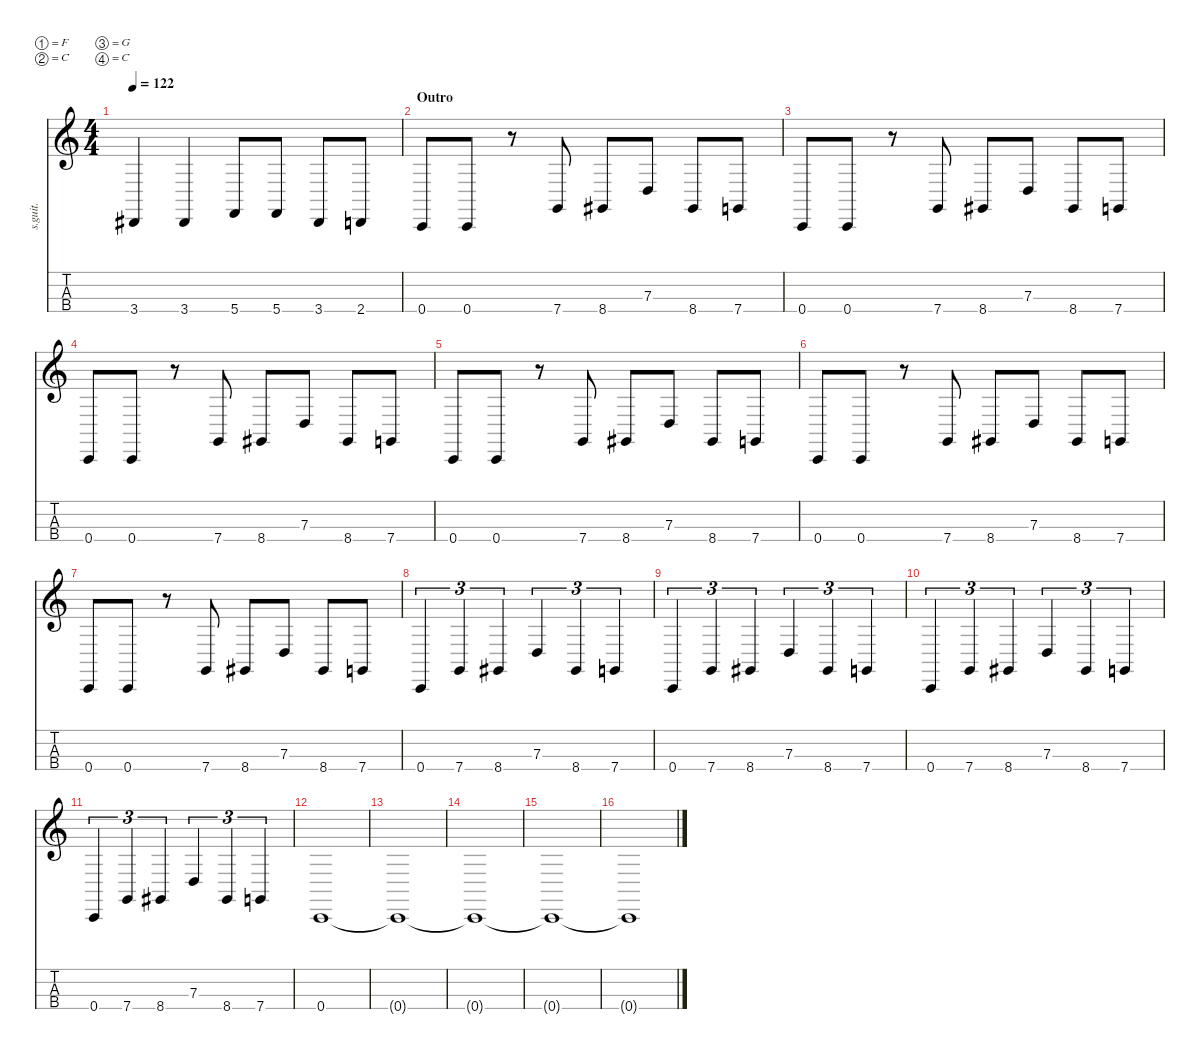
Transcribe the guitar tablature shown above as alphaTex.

\defaultSystemsLayout 4
\hideDynamics
\bracketExtendMode nobrackets
\track ("Brad Walst" "s.guit.") {instrument electricbasspick}
\staff {score tabs}
\tuning (F2 C2 G1 C1)
\ts (4 4)
\tempo 122
\clef g2
\ks c
3.4{acc #}.4{lyrics (0 "") lyrics (1 "") lyrics (2 "") lyrics (3 "") lyrics (4 "") dy f} 3.4{acc #}.4{lyrics (0 "") lyrics (1 "") lyrics (2 "") lyrics (3 "") lyrics (4 "")} 5.4.8{lyrics (0 "") lyrics (1 "") lyrics (2 "") lyrics (3 "") lyrics (4 "")} 5.4.8{lyrics (0 "") lyrics (1 "") lyrics (2 "") lyrics (3 "") lyrics (4 "")} 3.4{acc #}.8{lyrics (0 "") lyrics (1 "") lyrics (2 "") lyrics (3 "") lyrics (4 "")} 2.4.8{lyrics (0 "") lyrics (1 "") lyrics (2 "") lyrics (3 "") lyrics (4 "")} |
\section ("" "Outro")
0.4.8{lyrics (0 "") lyrics (1 "") lyrics (2 "") lyrics (3 "") lyrics (4 "")} 0.4.8{lyrics (0 "") lyrics (1 "") lyrics (2 "") lyrics (3 "") lyrics (4 "")} r.8 7.4.8{lyrics (0 "") lyrics (1 "") lyrics (2 "") lyrics (3 "") lyrics (4 "")} 8.4{acc #}.8{lyrics (0 "") lyrics (1 "") lyrics (2 "") lyrics (3 "") lyrics (4 "")} 7.3.8{lyrics (0 "") lyrics (1 "") lyrics (2 "") lyrics (3 "") lyrics (4 "")} 8.4{acc #}.8{lyrics (0 "") lyrics (1 "") lyrics (2 "") lyrics (3 "") lyrics (4 "")} 7.4.8{lyrics (0 "") lyrics (1 "") lyrics (2 "") lyrics (3 "") lyrics (4 "")} |
0.4.8{lyrics (0 "") lyrics (1 "") lyrics (2 "") lyrics (3 "") lyrics (4 "")} 0.4.8{lyrics (0 "") lyrics (1 "") lyrics (2 "") lyrics (3 "") lyrics (4 "")} r.8 7.4.8{lyrics (0 "") lyrics (1 "") lyrics (2 "") lyrics (3 "") lyrics (4 "")} 8.4{acc #}.8{lyrics (0 "") lyrics (1 "") lyrics (2 "") lyrics (3 "") lyrics (4 "")} 7.3.8{lyrics (0 "") lyrics (1 "") lyrics (2 "") lyrics (3 "") lyrics (4 "")} 8.4{acc #}.8{lyrics (0 "") lyrics (1 "") lyrics (2 "") lyrics (3 "") lyrics (4 "")} 7.4.8{lyrics (0 "") lyrics (1 "") lyrics (2 "") lyrics (3 "") lyrics (4 "")} |
0.4.8{lyrics (0 "") lyrics (1 "") lyrics (2 "") lyrics (3 "") lyrics (4 "")} 0.4.8{lyrics (0 "") lyrics (1 "") lyrics (2 "") lyrics (3 "") lyrics (4 "")} r.8 7.4.8{lyrics (0 "") lyrics (1 "") lyrics (2 "") lyrics (3 "") lyrics (4 "")} 8.4{acc #}.8{lyrics (0 "") lyrics (1 "") lyrics (2 "") lyrics (3 "") lyrics (4 "")} 7.3.8{lyrics (0 "") lyrics (1 "") lyrics (2 "") lyrics (3 "") lyrics (4 "")} 8.4{acc #}.8{lyrics (0 "") lyrics (1 "") lyrics (2 "") lyrics (3 "") lyrics (4 "")} 7.4.8{lyrics (0 "") lyrics (1 "") lyrics (2 "") lyrics (3 "") lyrics (4 "")} |
0.4.8{lyrics (0 "") lyrics (1 "") lyrics (2 "") lyrics (3 "") lyrics (4 "")} 0.4.8{lyrics (0 "") lyrics (1 "") lyrics (2 "") lyrics (3 "") lyrics (4 "")} r.8 7.4.8{lyrics (0 "") lyrics (1 "") lyrics (2 "") lyrics (3 "") lyrics (4 "")} 8.4{acc #}.8{lyrics (0 "") lyrics (1 "") lyrics (2 "") lyrics (3 "") lyrics (4 "")} 7.3.8{lyrics (0 "") lyrics (1 "") lyrics (2 "") lyrics (3 "") lyrics (4 "")} 8.4{acc #}.8{lyrics (0 "") lyrics (1 "") lyrics (2 "") lyrics (3 "") lyrics (4 "")} 7.4.8{lyrics (0 "") lyrics (1 "") lyrics (2 "") lyrics (3 "") lyrics (4 "")} |
0.4.8{lyrics (0 "") lyrics (1 "") lyrics (2 "") lyrics (3 "") lyrics (4 "")} 0.4.8{lyrics (0 "") lyrics (1 "") lyrics (2 "") lyrics (3 "") lyrics (4 "")} r.8 7.4.8{lyrics (0 "") lyrics (1 "") lyrics (2 "") lyrics (3 "") lyrics (4 "")} 8.4{acc #}.8{lyrics (0 "") lyrics (1 "") lyrics (2 "") lyrics (3 "") lyrics (4 "")} 7.3.8{lyrics (0 "") lyrics (1 "") lyrics (2 "") lyrics (3 "") lyrics (4 "")} 8.4{acc #}.8{lyrics (0 "") lyrics (1 "") lyrics (2 "") lyrics (3 "") lyrics (4 "")} 7.4.8{lyrics (0 "") lyrics (1 "") lyrics (2 "") lyrics (3 "") lyrics (4 "")} |
0.4.8{lyrics (0 "") lyrics (1 "") lyrics (2 "") lyrics (3 "") lyrics (4 "")} 0.4.8{lyrics (0 "") lyrics (1 "") lyrics (2 "") lyrics (3 "") lyrics (4 "")} r.8 7.4.8{lyrics (0 "") lyrics (1 "") lyrics (2 "") lyrics (3 "") lyrics (4 "")} 8.4{acc #}.8{lyrics (0 "") lyrics (1 "") lyrics (2 "") lyrics (3 "") lyrics (4 "")} 7.3.8{lyrics (0 "") lyrics (1 "") lyrics (2 "") lyrics (3 "") lyrics (4 "")} 8.4{acc #}.8{lyrics (0 "") lyrics (1 "") lyrics (2 "") lyrics (3 "") lyrics (4 "")} 7.4.8{lyrics (0 "") lyrics (1 "") lyrics (2 "") lyrics (3 "") lyrics (4 "")} |
0.4.4{tu (3 2) lyrics (0 "") lyrics (1 "") lyrics (2 "") lyrics (3 "") lyrics (4 "")} 7.4.4{tu (3 2) lyrics (0 "") lyrics (1 "") lyrics (2 "") lyrics (3 "") lyrics (4 "")} 8.4{acc #}.4{tu (3 2) lyrics (0 "") lyrics (1 "") lyrics (2 "") lyrics (3 "") lyrics (4 "")} 7.3.4{tu (3 2) lyrics (0 "") lyrics (1 "") lyrics (2 "") lyrics (3 "") lyrics (4 "")} 8.4{acc #}.4{tu (3 2) lyrics (0 "") lyrics (1 "") lyrics (2 "") lyrics (3 "") lyrics (4 "")} 7.4.4{tu (3 2) lyrics (0 "") lyrics (1 "") lyrics (2 "") lyrics (3 "") lyrics (4 "")} |
0.4.4{tu (3 2) lyrics (0 "") lyrics (1 "") lyrics (2 "") lyrics (3 "") lyrics (4 "")} 7.4.4{tu (3 2) lyrics (0 "") lyrics (1 "") lyrics (2 "") lyrics (3 "") lyrics (4 "")} 8.4{acc #}.4{tu (3 2) lyrics (0 "") lyrics (1 "") lyrics (2 "") lyrics (3 "") lyrics (4 "")} 7.3.4{tu (3 2) lyrics (0 "") lyrics (1 "") lyrics (2 "") lyrics (3 "") lyrics (4 "")} 8.4{acc #}.4{tu (3 2) lyrics (0 "") lyrics (1 "") lyrics (2 "") lyrics (3 "") lyrics (4 "")} 7.4.4{tu (3 2) lyrics (0 "") lyrics (1 "") lyrics (2 "") lyrics (3 "") lyrics (4 "")} |
0.4.4{tu (3 2) lyrics (0 "") lyrics (1 "") lyrics (2 "") lyrics (3 "") lyrics (4 "")} 7.4.4{tu (3 2) lyrics (0 "") lyrics (1 "") lyrics (2 "") lyrics (3 "") lyrics (4 "")} 8.4{acc #}.4{tu (3 2) lyrics (0 "") lyrics (1 "") lyrics (2 "") lyrics (3 "") lyrics (4 "")} 7.3.4{tu (3 2) lyrics (0 "") lyrics (1 "") lyrics (2 "") lyrics (3 "") lyrics (4 "")} 8.4{acc #}.4{tu (3 2) lyrics (0 "") lyrics (1 "") lyrics (2 "") lyrics (3 "") lyrics (4 "")} 7.4.4{tu (3 2) lyrics (0 "") lyrics (1 "") lyrics (2 "") lyrics (3 "") lyrics (4 "")} |
0.4.4{tu (3 2) lyrics (0 "") lyrics (1 "") lyrics (2 "") lyrics (3 "") lyrics (4 "")} 7.4.4{tu (3 2) lyrics (0 "") lyrics (1 "") lyrics (2 "") lyrics (3 "") lyrics (4 "")} 8.4{acc #}.4{tu (3 2) lyrics (0 "") lyrics (1 "") lyrics (2 "") lyrics (3 "") lyrics (4 "")} 7.3.4{tu (3 2) lyrics (0 "") lyrics (1 "") lyrics (2 "") lyrics (3 "") lyrics (4 "")} 8.4{acc #}.4{tu (3 2) lyrics (0 "") lyrics (1 "") lyrics (2 "") lyrics (3 "") lyrics (4 "")} 7.4.4{tu (3 2) lyrics (0 "") lyrics (1 "") lyrics (2 "") lyrics (3 "") lyrics (4 "")} |
0.4.1{lyrics (0 "") lyrics (1 "") lyrics (2 "") lyrics (3 "") lyrics (4 "")} |
0.4{t}.1{lyrics (0 "") lyrics (1 "") lyrics (2 "") lyrics (3 "") lyrics (4 "")} |
0.4{t}.1{lyrics (0 "") lyrics (1 "") lyrics (2 "") lyrics (3 "") lyrics (4 "")} |
0.4{t}.1{lyrics (0 "") lyrics (1 "") lyrics (2 "") lyrics (3 "") lyrics (4 "")} |
0.4{t}.1{lyrics (0 "") lyrics (1 "") lyrics (2 "") lyrics (3 "") lyrics (4 "")}
